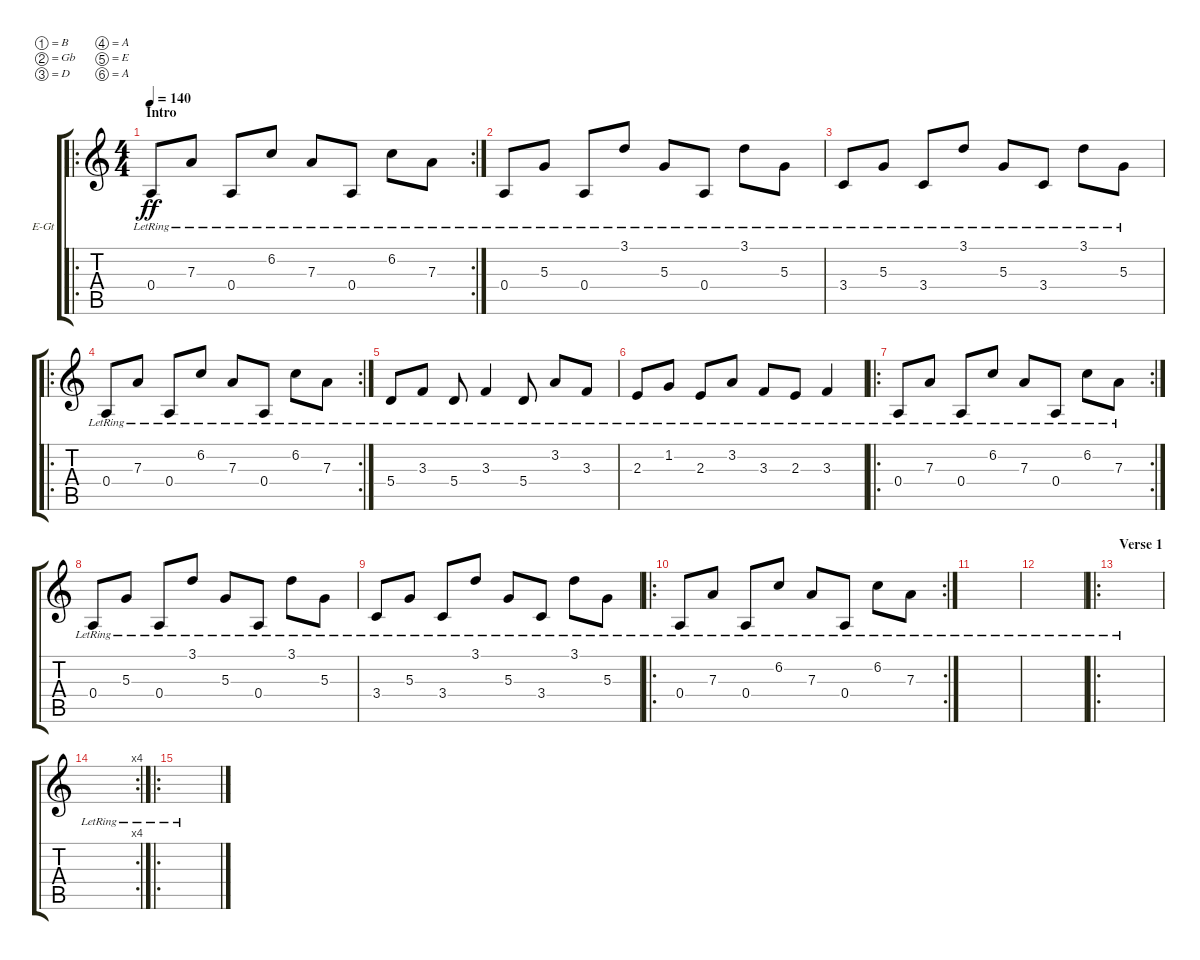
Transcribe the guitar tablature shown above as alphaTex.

\defaultSystemsLayout 4
\bracketExtendMode groupsimilarinstruments
\firstSystemTrackNameOrientation horizontal
\otherSystemsTrackNameOrientation horizontal
\track ("Electric Guitar" "E-Gt") {instrument distortionguitar}
\staff {score tabs}
\tuning (B3 Gb3 D3 A2 E2 A1)
\ro
\rc 2
\ts (4 4)
\section ("" "Intro")
\tempo 140
\clef g2
\ks c
0.4{lr}.8{dy ff instrument distortionguitar} 7.3{lr}.8 0.4{lr}.8 6.2{lr}.8 7.3{lr}.8 0.4{lr}.8 6.2{lr}.8 7.3{lr}.8 |
0.4{lr}.8 5.3{lr}.8 0.4{lr}.8 3.1{lr}.8 5.3{lr}.8 0.4{lr}.8 3.1{lr}.8 5.3{lr}.8 |
3.4{lr}.8 5.3{lr}.8 3.4{lr}.8 3.1{lr}.8 5.3{lr}.8 3.4{lr}.8 3.1{lr}.8 5.3{lr}.8 |
\ro
\rc 2
0.4{lr}.8 7.3{lr}.8 0.4{lr}.8 6.2{lr}.8 7.3{lr}.8 0.4{lr}.8 6.2{lr}.8 7.3{lr}.8 |
5.4{lr}.8 3.3{lr}.8 5.4{lr}.8 3.3{lr}.4 5.4{lr}.8 3.2{lr}.8 3.3{lr}.8 |
2.3{lr}.8 1.2{lr}.8 2.3{lr}.8 3.2{lr}.8 3.3{lr}.8 2.3{lr}.8 3.3{lr}.4 |
\ro
\rc 2
0.4{lr}.8 7.3{lr}.8 0.4{lr}.8 6.2{lr}.8 7.3{lr}.8 0.4{lr}.8 6.2{lr}.8 7.3{lr}.8 |
0.4{lr}.8 5.3{lr}.8 0.4{lr}.8 3.1{lr}.8 5.3{lr}.8 0.4{lr}.8 3.1{lr}.8 5.3{lr}.8 |
3.4{lr}.8 5.3{lr}.8 3.4{lr}.8 3.1{lr}.8 5.3{lr}.8 3.4{lr}.8 3.1{lr}.8 5.3{lr}.8 |
\ro
\rc 2
0.4{lr}.8 7.3{lr}.8 0.4{lr}.8 6.2{lr}.8 7.3{lr}.8 0.4{lr}.8 6.2{lr}.8 7.3{lr}.8 |
|
|
\ro
\section ("" "Verse 1")
|
\rc 4
|
\ro
